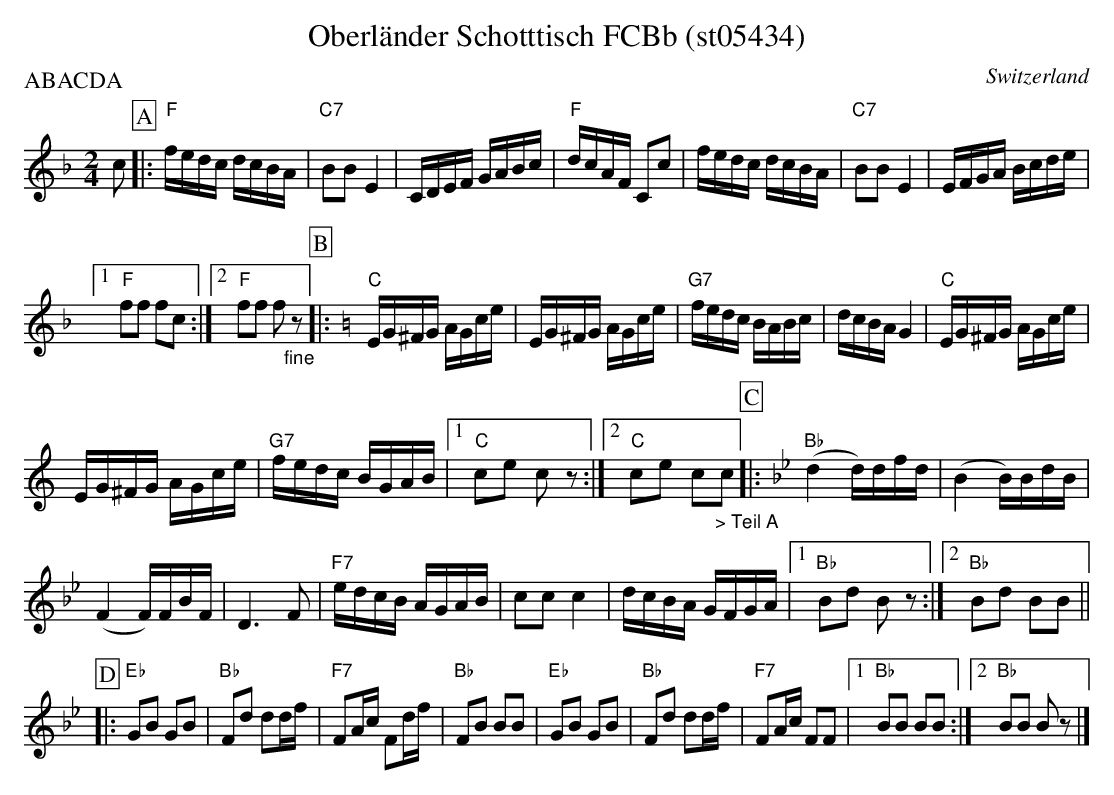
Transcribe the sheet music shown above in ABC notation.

X:1
T: Oberländer Schotttisch FCBb (st05434)
P:ABACDA
O:Switzerland
M:2/4
L:1/16
K:F major
c2[P:A] |: "F"fedc dcBA | "C7"B2B2E4 | CDEF GABc | "F"dcAF C2c2 | fedc dcBA | "C7"B2B2 E4 | EFGA Bcde |1
"F"f2f2 f2c2 :|2 "F"f2f2 f2"_fine"z2 [P:B] |: [K:C] "C"EG^FG AGce | EG^FG AGce | "G7"fedc BABc | dcBA G4 | "C"EG^FG AGce |
EG^FG AGce | "G7"fedc BGAB |1 "C"c2e2 c2z2 :|2 "C"c2e2 c2"_> Teil A"c2 [P:C] |: [K:Bb] "Bb"(d4d)dfd | (B4B)BdB |
(F4F)FBF | D6F2 | "F7"edcB AGAB | c2c2c4 | dcBA GFGA |1 "Bb"B2d2 B2z2 :|2 "Bb"B2d2 B2B2 || [K:Bb]
[P:D] |: "Eb"G2B2 G2B2 | "Bb"F2d2 d2df | "F7"F2Ac F2df | "Bb"F2B2 B2B2 | "Eb"G2B2 G2B2 | "Bb"F2d2 d2df | "F7"F2Ac F2F2 |1 "Bb"B2B2 B2B2 :|2 "Bb"B2B2 B2z2 |]
